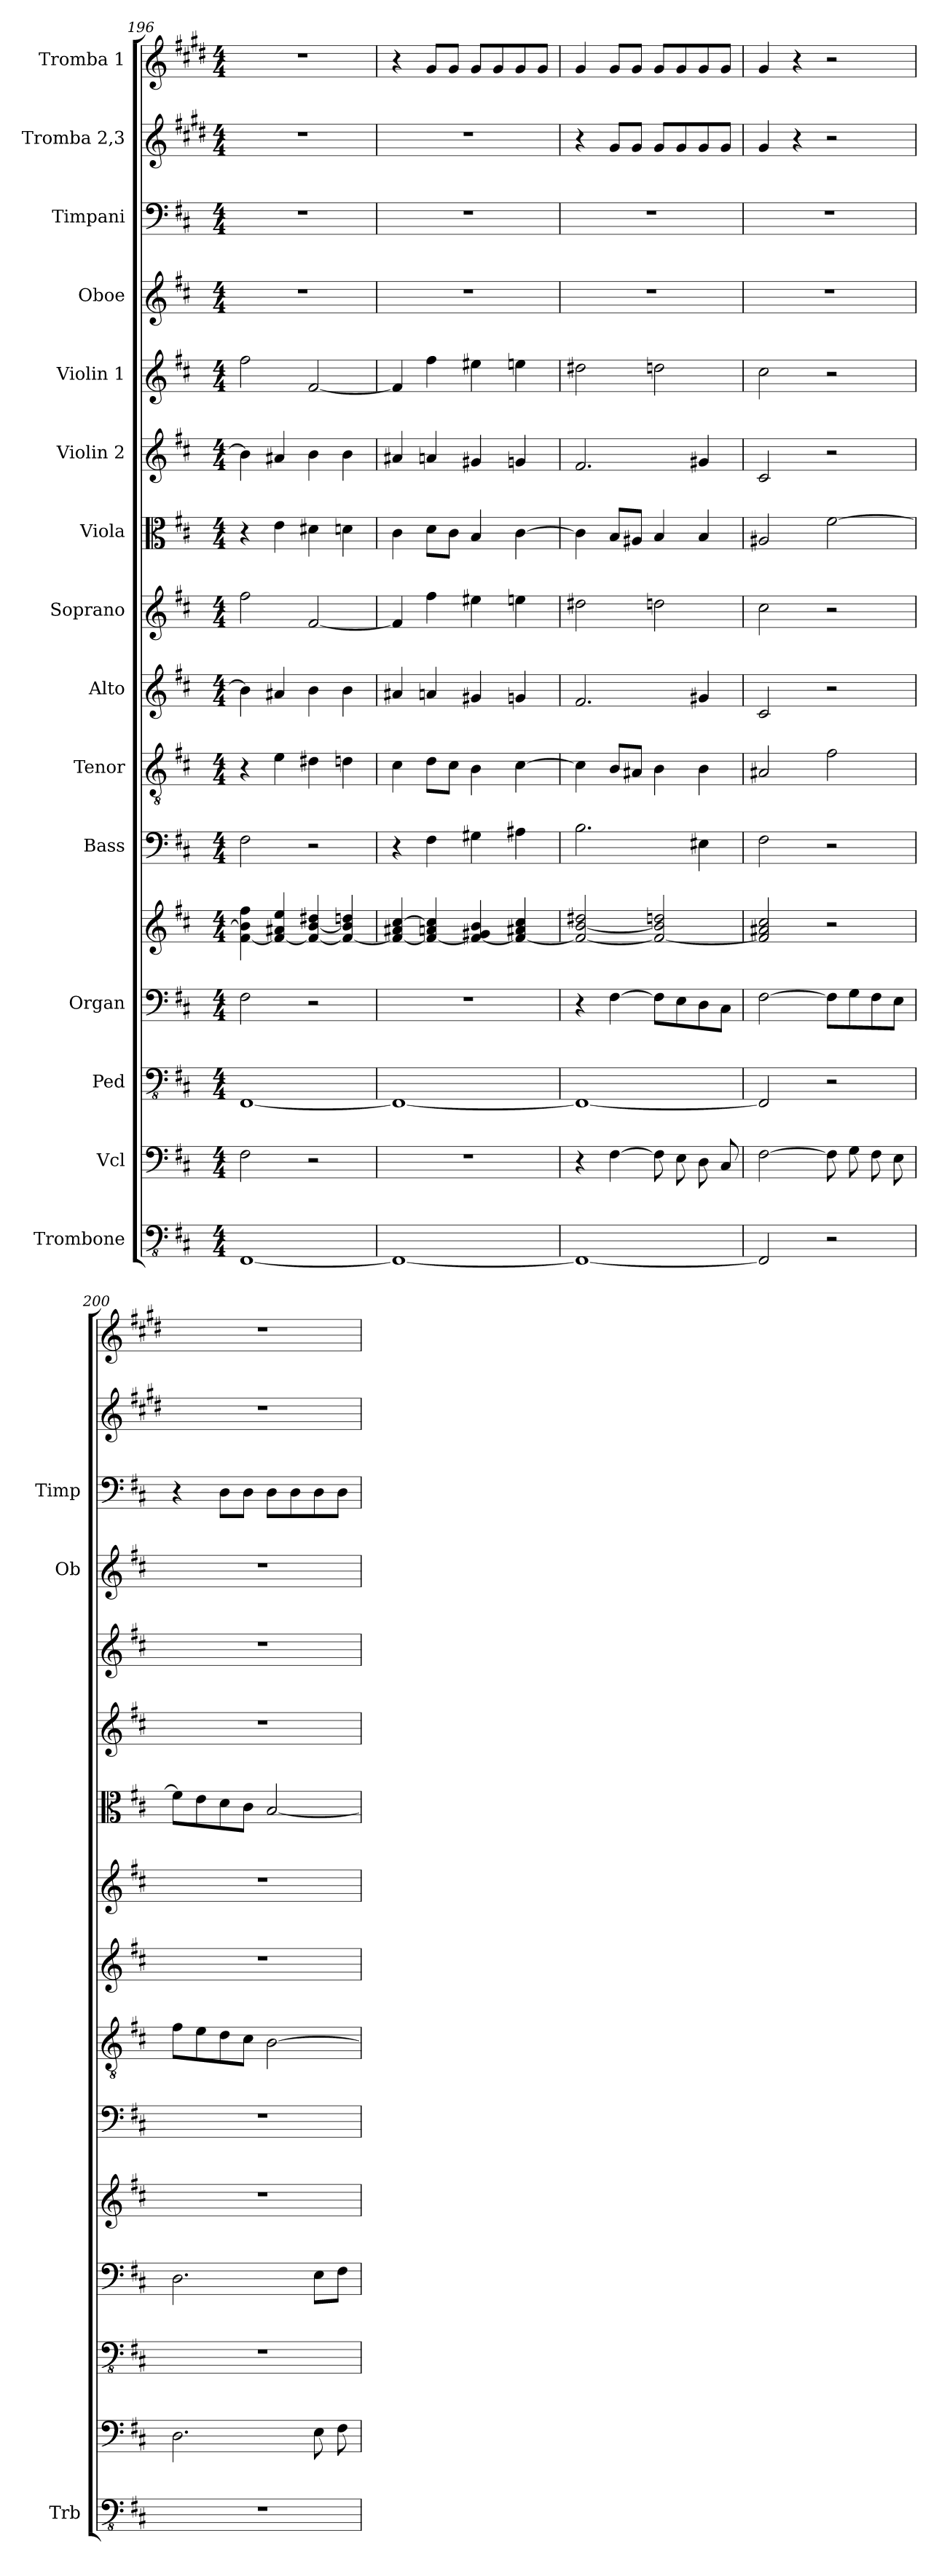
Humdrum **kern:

**kern	**kern	**kern	**kern	**kern	**kern	**kern	**kern	**kern	**kern	**kern	**kern	**kern	**kern	**kern	**kern
*part15	*part14	*part13	*part12	*part12	*part11	*part10	*part9	*part8	*part7	*part6	*part5	*part4	*part3	*part2	*part1
*staff16	*staff15	*staff14	*staff13	*staff12	*staff11	*staff10	*staff9	*staff8	*staff7	*staff6	*staff5	*staff4	*staff3	*staff2	*staff1
*I"Trombone	*I"Vcl	*I"Ped	*I"Organ	*	*I"Bass	*I"Tenor	*I"Alto	*I"Soprano	*I"Viola	*I"Violin 2	*I"Violin 1	*I"Oboe	*I"Timpani	*I"Tromba 2,3	*I"Tromba 1
*I'Trb	*	*	*	*	*	*	*	*	*	*	*	*I'Ob	*I'Timp	*	*
*clefFv4	*clefF4	*clefFv4	*clefF4	*clefG2	*clefF4	*clefGv2	*clefG2	*clefG2	*clefC3	*clefG2	*clefG2	*clefG2	*clefF4	*clefG2	*clefG2
*	*	*	*	*	*	*	*	*	*	*	*	*	*	*ITrd1c2	*ITrd1c2
*k[f#c#]	*k[f#c#]	*k[f#c#]	*k[f#c#]	*k[f#c#]	*k[f#c#]	*k[f#c#]	*k[f#c#]	*k[f#c#]	*k[f#c#]	*k[f#c#]	*k[f#c#]	*k[f#c#]	*k[f#c#]	*k[f#c#]	*k[f#c#]
*M4/4	*M4/4	*M4/4	*M4/4	*M4/4	*M4/4	*M4/4	*M4/4	*M4/4	*M4/4	*M4/4	*M4/4	*M4/4	*M4/4	*M4/4	*M4/4
=196	=196	=196	=196	=196	=196	=196	=196	=196	=196	=196	=196	=196	=196	=196	=196
[1FFF#	2F#\	[1FFF#	2F#\	[4f#\ 4b\] 4ff#\	2F#\	4r	4b\]	2ff#\	4r	4b\]	2ff#\	1r	1r	1r	1r
.	.	.	.	4f#/_ 4a#X/ 4ee/	.	4e\	4a#X/	.	4e\	4a#X/	.	.	.	.	.
.	2r	.	2r	4f#/_ [4b/ 4dd#X/	2r	4d#X\	4b\	[2f#/	4d#X\	4b\	[2f#/	.	.	.	.
.	.	.	.	4f#/_ 4b/] 4ddn/	.	4dn\	4b\	.	4dn\	4b\	.	.	.	.	.
=197	=197	=197	=197	=197	=197	=197	=197	=197	=197	=197	=197	=197	=197	=197	=197
1FFF#_	1r	1FFF#_	1r	4f#/_ 4a#X/ [4cc#/	4r	4c#\	4a#X/	4f#/]	4c#\	4a#X/	4f#/]	1r	1r	1r	4r
.	.	.	.	4f#/_ 4an/ 4cc#/]	4F#\	8d\L	4an/	4ff#\	8d\L	4an/	4ff#\	.	.	.	8f#/L
.	.	.	.	.	.	8c#\J	.	.	8c#\J	.	.	.	.	.	8f#/J
.	.	.	.	4f#/_ 4g#X/ 4b/	4G#X\	4B\	4g#X/	4ee#X\	4B/	4g#X/	4ee#X\	.	.	.	8f#/L
.	.	.	.	.	.	.	.	.	.	.	.	.	.	.	8f#/
.	.	.	.	4f#/_ 4a#X/ 4cc#/	4A#X\	[4c#\	4gn/	4een\	[4c#\	4gn/	4een\	.	.	.	8f#/
.	.	.	.	.	.	.	.	.	.	.	.	.	.	.	8f#/J
=198	=198	=198	=198	=198	=198	=198	=198	=198	=198	=198	=198	=198	=198	=198	=198
1FFF#_	4r	1FFF#_	4r	2f#/_ [2b/ 2dd#X/	2.B\	4c#\]	2.f#/	2dd#X\	4c#\]	2.f#/	2dd#X\	1r	1r	4r	4f#/
.	[4F#\	.	[4F#\	.	.	8B/L	.	.	8B/L	.	.	.	.	8f#/L	8f#/L
.	.	.	.	.	.	8A#X/J	.	.	8A#X/J	.	.	.	.	8f#/J	8f#/J
.	8F#\]	.	8F#\L]	2f#/_ 2b/] 2ddn/	.	4B\	.	2ddn\	4B/	.	2ddn\	.	.	8f#/L	8f#/L
.	8E\	.	8E\	.	.	.	.	.	.	.	.	.	.	8f#/	8f#/
.	8D\	.	8D\	.	4E#X\	4B\	4g#X/	.	4B/	4g#X/	.	.	.	8f#/	8f#/
.	8C#/	.	8C#\J	.	.	.	.	.	.	.	.	.	.	8f#/J	8f#/J
=199	=199	=199	=199	=199	=199	=199	=199	=199	=199	=199	=199	=199	=199	=199	=199
2FFF#/]	[2F#\	2FFF#/]	[2F#\	2f#/] 2a#X/ 2cc#/	2F#\	2A#X/	2c#/	2cc#\	2A#X/	2c#/	2cc#\	1r	1r	4f#/	4f#/
.	.	.	.	.	.	.	.	.	.	.	.	.	.	4r	4r
2r	8F#\]	2r	8F#\L]	2r	2r	2f#\	2r	2r	[2f#\	2r	2r	.	.	2r	2r
.	8G\	.	8G\	.	.	.	.	.	.	.	.	.	.	.	.
.	8F#\	.	8F#\	.	.	.	.	.	.	.	.	.	.	.	.
.	8E\	.	8E\J	.	.	.	.	.	.	.	.	.	.	.	.
=200	=200	=200	=200	=200	=200	=200	=200	=200	=200	=200	=200	=200	=200	=200	=200
1r	2.D\	1r	2.D\	1r	1r	8f#\L	1r	1r	8f#\L]	1r	1r	1r	4r	1r	1r
.	.	.	.	.	.	8e\	.	.	8e\	.	.	.	.	.	.
.	.	.	.	.	.	8d\	.	.	8d\	.	.	.	8D\L	.	.
.	.	.	.	.	.	8c#\J	.	.	8c#\J	.	.	.	8D\J	.	.
.	.	.	.	.	.	[2B\	.	.	[2B/	.	.	.	8D\L	.	.
.	.	.	.	.	.	.	.	.	.	.	.	.	8D\	.	.
.	8E\	.	8E\L	.	.	.	.	.	.	.	.	.	8D\	.	.
.	8F#\	.	8F#\J	.	.	.	.	.	.	.	.	.	8D\J	.	.
=	=	=	=	=	=	=	=	=	=	=	=	=	=	=	=
*-	*-	*-	*-	*-	*-	*-	*-	*-	*-	*-	*-	*-	*-	*-	*-
